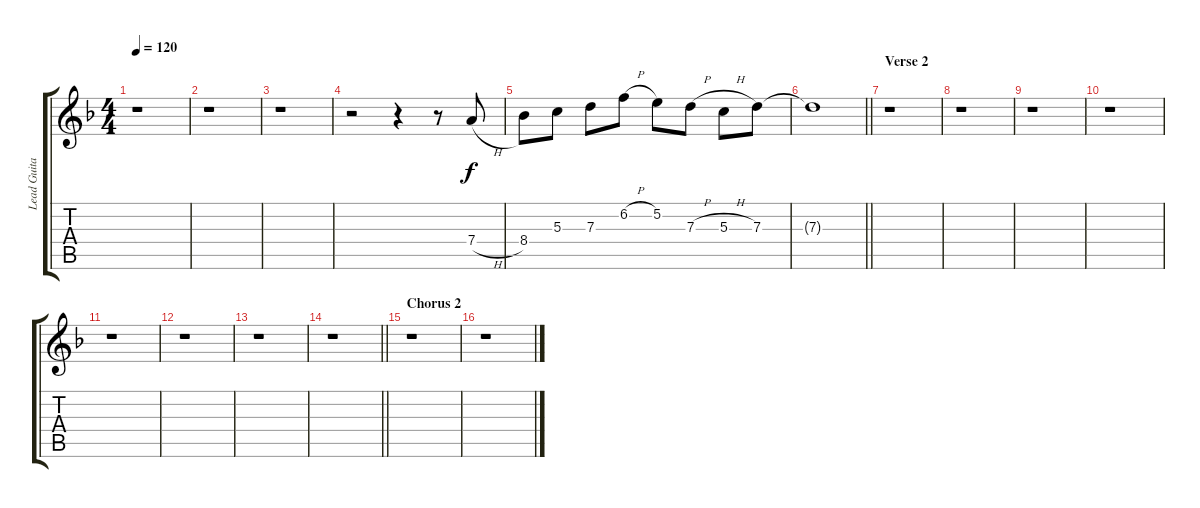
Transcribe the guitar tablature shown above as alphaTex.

\track ("Lead Guitar" "Lead Guita") {instrument distortionguitar}
\staff {score tabs}
\tuning (E4 B3 G3 D3 A2 E2) {hide}
\ts (4 4)
\tempo 120
\clef g2
\ks dminor
r.1{dy f} |
r.1 |
r.1 |
r.2 r.4 r.8 7.4{h}.8 |
8.4.8 5.3.8 7.3.8 6.2{h}.8 5.2.8 7.3{h}.8 5.3{h}.8 7.3.8 |
\barLineRight lightlight
7.3{t}.1 |
\section ("" "Verse 2")
r.1 |
r.1 |
r.1 |
r.1 |
r.1 |
r.1 |
r.1 |
\barLineRight lightlight
r.1 |
\section ("" "Chorus 2")
r.1 |
r.1
